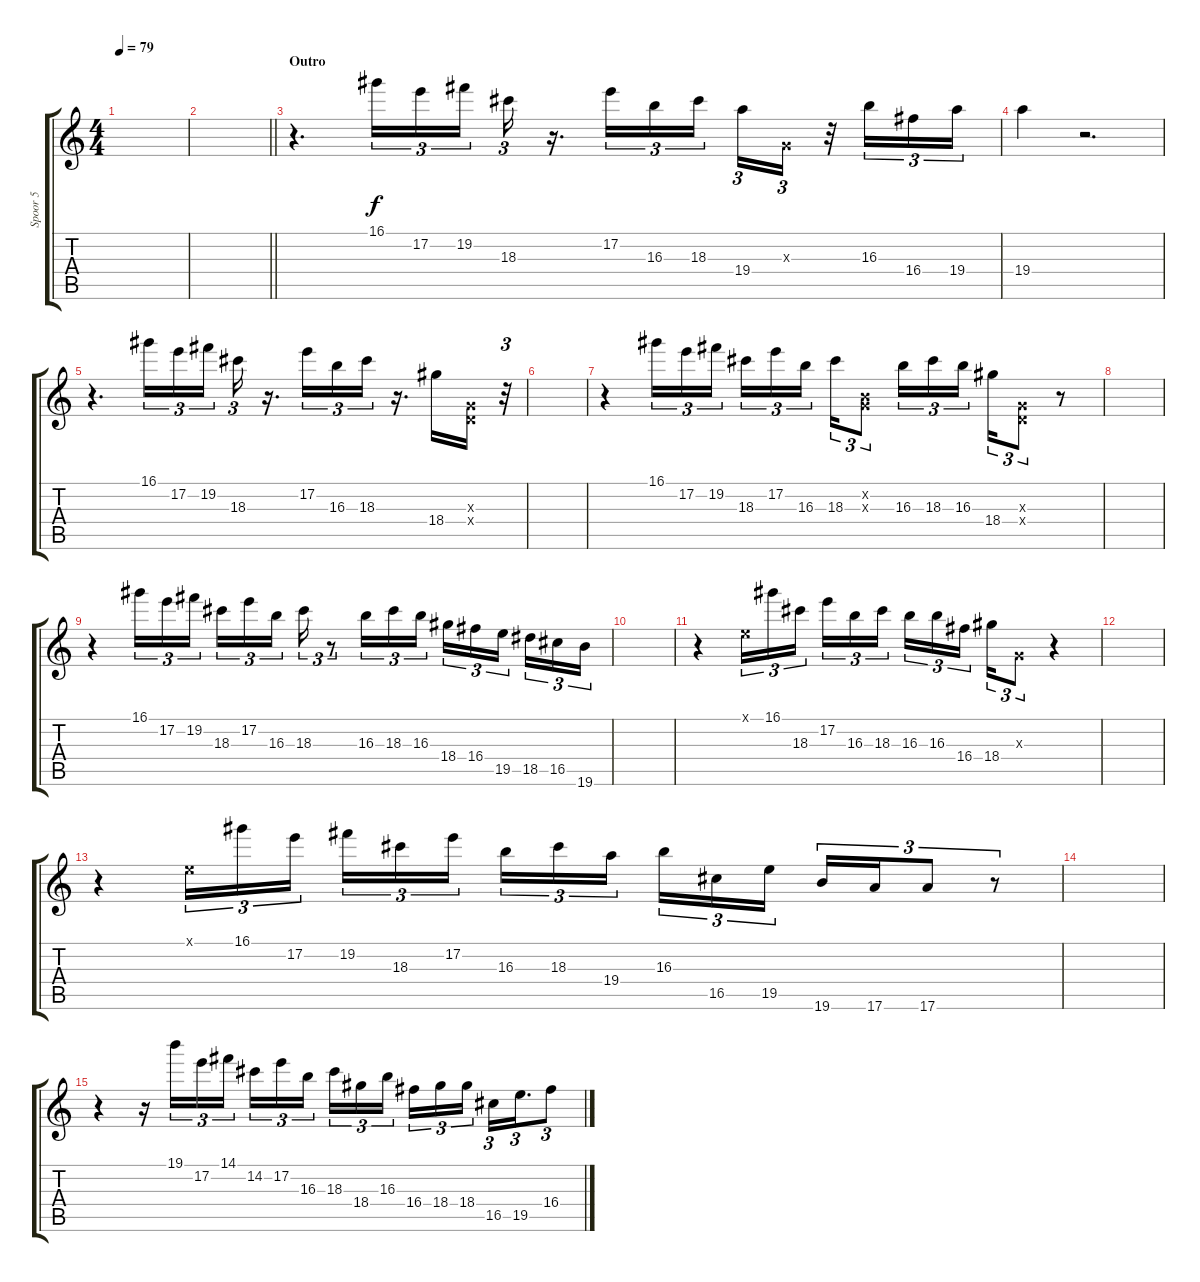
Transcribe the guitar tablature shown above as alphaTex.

\track ("Spoor 5" "Spoor 5") {instrument overdrivenguitar}
\staff {score tabs}
\tuning (E4 B3 G3 D3 A2 E2) {hide}
\ts (4 4)
\tempo 79
\clef g2
\ks c
|
\barLineRight lightlight
|
\section ("" "Outro")
r.4{d volume 10} 16.1.16{tu (3 2)} 17.2.16{tu (3 2)} 19.2.16{tu (3 2)} 18.3.16{tu (3 2)} r.16{d} 17.2.16{tu (3 2)} 16.3.16{tu (3 2)} 18.3.16{tu (3 2)} 19.4.16{tu (3 2)} 0.3{x}.16{tu (3 2)} r.32 16.3.16{tu (3 2)} 16.4.16{tu (3 2)} 19.4.16{tu (3 2)} |
19.4.4 r.2{d} |
r.4{d} 16.1.16{tu (3 2)} 17.2.16{tu (3 2)} 19.2.16{tu (3 2)} 18.3.16{tu (3 2)} r.16{d} 17.2.16{tu (3 2)} 16.3.16{tu (3 2)} 18.3.16{tu (3 2)} r.16{d} 18.4.16 (0.3{x} 0.4{x}).16 r.32{tu (3 2)} |
|
r.4 16.1.16{tu (3 2)} 17.2.16{tu (3 2)} 19.2.16{tu (3 2) beam splitsecondary} 18.3.16{tu (3 2)} 17.2.16{tu (3 2)} 16.3.16{tu (3 2) beam split} 18.3.16{tu (3 2)} (0.2{x} 0.3{x}).8{tu (3 2)} 16.3.16{tu (3 2)} 18.3.16{tu (3 2)} 16.3.16{tu (3 2) beam splitsecondary} 18.4.16{tu (3 2)} (0.3{x} 0.4{x}).8{tu (3 2)} r.8 |
|
r.4 16.1.16{tu (3 2)} 17.2.16{tu (3 2)} 19.2.16{tu (3 2) beam splitsecondary} 18.3.16{tu (3 2)} 17.2.16{tu (3 2)} 16.3.16{tu (3 2)} 18.3.16{tu (3 2)} r.8{tu (3 2)} 16.3.16{tu (3 2)} 18.3.16{tu (3 2)} 16.3.16{tu (3 2)} 18.4.16{tu (3 2)} 16.4.16{tu (3 2)} 19.5.16{tu (3 2) beam splitsecondary} 18.5.16{tu (3 2)} 16.5.16{tu (3 2)} 19.6.16{tu (3 2)} |
|
r.4 0.1{x}.16{tu (3 2)} 16.1.16{tu (3 2)} 18.3.16{tu (3 2) beam splitsecondary} 17.2.16{tu (3 2)} 16.3.16{tu (3 2)} 18.3.16{tu (3 2)} 16.3.16{tu (3 2)} 16.3.16{tu (3 2)} 16.4.16{tu (3 2) beam splitsecondary} 18.4.16{tu (3 2)} 0.3{x}.8{tu (3 2)} r.4 |
|
r.4 0.1{x}.16{tu (3 2)} 16.1.16{tu (3 2)} 17.2.16{tu (3 2) beam splitsecondary} 19.2.16{tu (3 2)} 18.3.16{tu (3 2)} 17.2.16{tu (3 2)} 16.3.16{tu (3 2)} 18.3.16{tu (3 2)} 19.4.16{tu (3 2) beam splitsecondary} 16.3.16{tu (3 2)} 16.5.16{tu (3 2)} 19.5.16{tu (3 2)} 19.6.16{tu (3 2)} 17.6.16{tu (3 2)} 17.6.8{tu (3 2)} r.8{tu (3 2)} |
|
r.4 r.16 19.1.16{tu (3 2)} 17.2.16{tu (3 2)} 14.1.16{tu (3 2) beam splitsecondary} 14.2.16{tu (3 2)} 17.2.16{tu (3 2) beam merge} 16.3.16{tu (3 2) beam split} 18.3.16{tu (3 2)} 18.4.16{tu (3 2)} 16.3.16{tu (3 2) beam splitsecondary} 16.4.16{tu (3 2)} 18.4.16{tu (3 2)} 18.4.16{tu (3 2) beam splitsecondary} 16.5.16{tu (3 2)} 19.5.16{d tu (3 2)} 16.4.8{tu (3 2)}
